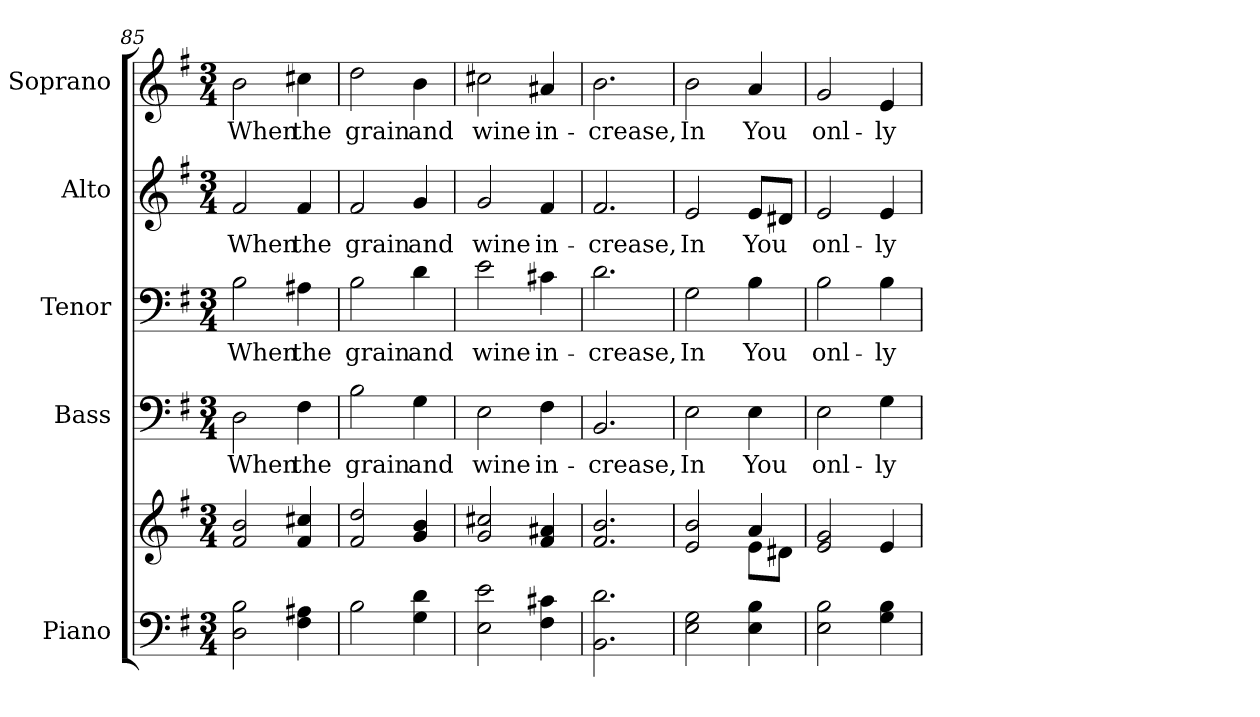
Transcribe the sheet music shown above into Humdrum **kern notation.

**kern	**kern	**kern	**text	**kern	**text	**kern	**text	**kern	**text
*part5	*part5	*part4	*part4	*part3	*part3	*part2	*part2	*part1	*part1
*staff6	*staff5	*staff4	*staff4	*staff3	*staff3	*staff2	*staff2	*staff1	*staff1
*I"Piano	*	*I"Bass	*	*I"Tenor	*	*I"Alto	*	*I"Soprano	*
*I'Pno.	*	*I'B.	*	*I'T.	*	*I'A.	*	*I'S.	*
*clefF4	*clefG2	*clefF4	*	*clefF4	*	*clefG2	*	*clefG2	*
*k[f#]	*k[f#]	*k[f#]	*	*k[f#]	*	*k[f#]	*	*k[f#]	*
*G:	*G:	*G:	*	*G:	*	*G:	*	*G:	*
*M3/4	*M3/4	*M3/4	*	*M3/4	*	*M3/4	*	*M3/4	*
=85	=85	=85	=85	=85	=85	=85	=85	=85	=85
!	!	!	!LO:LY:b:color=#000000	!	!	!	!	!	!
!	!	!	!	!	!LO:LY:b:color=#000000	!	!	!	!
!	!	!	!	!	!	!	!LO:LY:b:color=#000000	!	!
!	!	!	!	!	!	!	!	!	!LO:LY:b:color=#000000
2Di\ 2Bi	2f#i/ 2bi	2Di\	When	2Bi\	When	2f#i/	When	2bi\	When
!	!	!	!LO:LY:b:color=#000000	!	!	!	!	!	!
!	!	!	!	!	!LO:LY:b:color=#000000	!	!	!	!
!	!	!	!	!	!	!	!LO:LY:b:color=#000000	!	!
!	!	!	!	!	!	!	!	!	!LO:LY:b:color=#000000
4F#i\ 4A#Xi	4f#i/ 4cc#Xi	4F#i\	the	4A#Xi\	the	4f#i/	the	4cc#Xi\	the
=86	=86	=86	=86	=86	=86	=86	=86	=86	=86
!	!	!	!LO:LY:b:color=#000000	!	!	!	!	!	!
!	!	!	!	!	!LO:LY:b:color=#000000	!	!	!	!
!	!	!	!	!	!	!	!LO:LY:b:color=#000000	!	!
!	!	!	!	!	!	!	!	!	!LO:LY:b:color=#000000
2Bi\	2f#i/ 2ddi	2Bi\	grain	2Bi\	grain	2f#i/	grain	2ddi\	grain
!	!	!	!LO:LY:b:color=#000000	!	!	!	!	!	!
!	!	!	!	!	!LO:LY:b:color=#000000	!	!	!	!
!	!	!	!	!	!	!	!LO:LY:b:color=#000000	!	!
!	!	!	!	!	!	!	!	!	!LO:LY:b:color=#000000
4Gi\ 4di	4gi/ 4bi	4Gi\	and	4di\	and	4gi/	and	4bi\	and
=87	=87	=87	=87	=87	=87	=87	=87	=87	=87
!	!	!	!LO:LY:b:color=#000000	!	!	!	!	!	!
!	!	!	!	!	!LO:LY:b:color=#000000	!	!	!	!
!	!	!	!	!	!	!	!LO:LY:b:color=#000000	!	!
!	!	!	!	!	!	!	!	!	!LO:LY:b:color=#000000
2Ei\ 2ei	2gi/ 2cc#Xi	2Ei\	wine	2ei\	wine	2gi/	wine	2cc#Xi\	wine
!	!	!	!LO:LY:b:color=#000000	!	!	!	!	!	!
!	!	!	!	!	!LO:LY:b:color=#000000	!	!	!	!
!	!	!	!	!	!	!	!LO:LY:b:color=#000000	!	!
!	!	!	!	!	!	!	!	!	!LO:LY:b:color=#000000
4F#i\ 4c#Xi	4f#i/ 4a#Xi	4F#i\	in-	4c#Xi\	in-	4f#i/	in-	4a#Xi/	in-
=88	=88	=88	=88	=88	=88	=88	=88	=88	=88
!	!	!	!LO:LY:b:color=#000000	!	!	!	!	!	!
!	!	!	!	!	!LO:LY:b:color=#000000	!	!	!	!
!	!	!	!	!	!	!	!LO:LY:b:color=#000000	!	!
!	!	!	!	!	!	!	!	!	!LO:LY:b:color=#000000
2.BBi\ 2.di	2.f#i/ 2.bi	2.BBi/	-crease,	2.di\	-crease,	2.f#i/	-crease,	2.bi\	-crease,
!!LO:PB:g=z
=89	=89	=89	=89	=89	=89	=89	=89	=89	=89
*	*^	*	*	*	*	*	*	*	*
!	!	!	!	!LO:LY:b:color=#000000	!	!	!	!	!	!
!	!	!	!	!	!	!LO:LY:b:color=#000000	!	!	!	!
!	!	!	!	!	!	!	!	!LO:LY:b:color=#000000	!	!
!	!	!	!	!	!	!	!	!	!	!LO:LY:b:color=#000000
2Ei\ 2Gi	2ei/ 2bi	2ryy	2Ei\	In	2Gi\	In	2ei/	In	2bi\	In
!	!	!	!	!LO:LY:b:color=#000000	!	!	!	!	!	!
!	!	!	!	!	!	!LO:LY:b:color=#000000	!	!	!	!
!	!	!	!	!	!	!	!	!LO:LY:b:color=#000000	!	!
!	!	!	!	!	!	!	!	!	!	!LO:LY:b:color=#000000
4Ei\ 4Bi	4ai/	8ei\L	4Ei\	You	4Bi\	You	8ei/L	You	4ai/	You
.	.	8d#Xi\J	.	.	.	.	8d#Xi/J	.	.	.
*	*v	*v	*	*	*	*	*	*	*	*
=90	=90	=90	=90	=90	=90	=90	=90	=90	=90
*	*^	*	*	*	*	*	*	*	*
!	!	!	!	!LO:LY:b:color=#000000	!	!	!	!	!	!
*	*v	*v	*	*	*	*	*	*	*	*
*	*^	*	*	*	*	*	*	*	*
!	!	!	!	!	!	!LO:LY:b:color=#000000	!	!	!	!
*	*v	*v	*	*	*	*	*	*	*	*
*	*^	*	*	*	*	*	*	*	*
!	!	!	!	!	!	!	!	!LO:LY:b:color=#000000	!	!
*	*v	*v	*	*	*	*	*	*	*	*
*	*^	*	*	*	*	*	*	*	*
!	!	!	!	!	!	!	!	!	!	!LO:LY:b:color=#000000
*	*v	*v	*	*	*	*	*	*	*	*
2Ei\ 2Bi	2ei/ 2gi	2Ei\	onl-	2Bi\	onl-	2ei/	onl-	2gi/	onl-
!	!	!	!LO:LY:b:color=#000000	!	!	!	!	!	!
!	!	!	!	!	!LO:LY:b:color=#000000	!	!	!	!
!	!	!	!	!	!	!	!LO:LY:b:color=#000000	!	!
!	!	!	!	!	!	!	!	!	!LO:LY:b:color=#000000
4Gi\ 4Bi	4ei/	4Gi\	-ly	4Bi\	-ly	4ei/	-ly	4ei/	-ly
=	=	=	=	=	=	=	=	=	=
*-	*-	*-	*-	*-	*-	*-	*-	*-	*-
